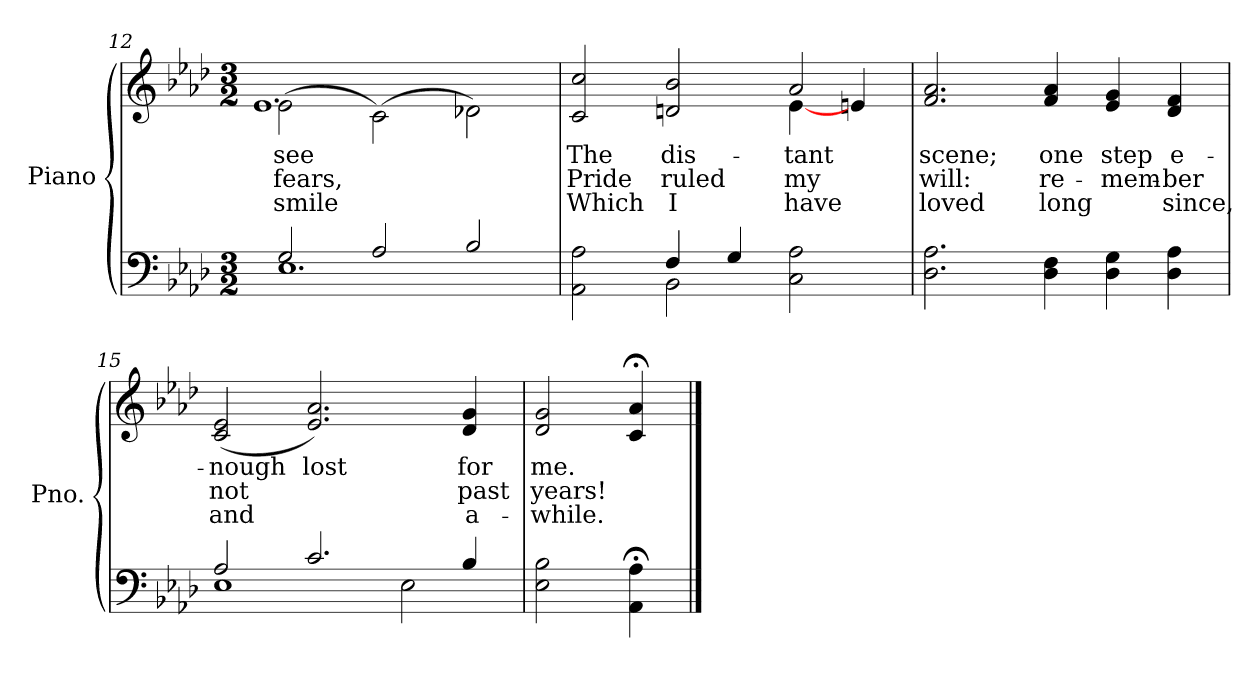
**kern	**kern	**text	**text	**text
*part1	*part1	*part1	*part1	*part1
*staff2	*staff1	*staff1	*staff1	*staff1
*I"Piano	*	*	*	*
*I'Pno.	*	*	*	*
*clefF4	*clefG2	*	*	*
*k[b-e-a-d-]	*k[b-e-a-d-]	*	*	*
*A-:	*A-:	*	*	*
*M3/2	*M3/2	*	*	*
=12	=12	=12	=12	=12
*^	*	*	*	*
!	!	!	!LO:LY:b:color=#000000	!LO:LY:b:color=#000000	!LO:LY:b:color=#000000
*	*	*^	*	*	*
2Gi/	1.E-i	(2e-i\	1.e-i	see	fears,	smile
2A-i/	.	(2ci\)	.	.	.	.
2B-i/	.	2d-Xi\)	.	.	.	.
!!LO:LB:g=z	!!
=13	=13	=13	=13	=13	=13	=13
!	!	!	!	!LO:LY:b:color=#000000	!LO:LY:b:color=#000000	!LO:LY:b:color=#000000
2AA-i\ 2A-i	2ryy	2ci/ 2cci	1ryy	The	Pride	Which
!	!	!	!	!LO:LY:b:color=#000000	!LO:LY:b:color=#000000	!LO:LY:b:color=#000000
4Fi/	2BB-i\	2dni/ 2b-i	.	dis-	ruled	I
4Gi/	.	.	.	.	.	.
!	!	!	!	!LO:LY:b:color=#000000	!LO:LY:b:color=#000000	!LO:LY:b:color=#000000
2Ci\ 2A-i	2ryy	2a-i/	[4e-i\	-tant	my	have
.	.	.	4eni/	.	.	.
*v	*v	*	*	*	*	*
*	*v	*v	*	*	*
=14	=14	=14	=14	=14
*	*^	*	*	*
!	!	!	!LO:LY:b:color=#000000	!LO:LY:b:color=#000000	!LO:LY:b:color=#000000
*	*v	*v	*	*	*
2.D-i\ 2.A-i	2.fi/ 2.a-i	scene;	will:	loved
!	!	!LO:LY:b:color=#000000	!LO:LY:b:color=#000000	!LO:LY:b:color=#000000
4D-i\ 4Fi	4fi/ 4a-i	one	re-	long
!	!	!LO:LY:b:color=#000000	!LO:LY:b:color=#000000	!
4D-i\ 4Gi	4e-i/ 4gi	step	-mem-	.
!	!	!LO:LY:b:color=#000000	!LO:LY:b:color=#000000	!LO:LY:b:color=#000000
4D-i\ 4A-i	4d-i/ 4fi	e-	-ber	since,
=15	=15	=15	=15	=15
*^	*	*	*	*
!	!	!	!LO:LY:b:color=#000000	!LO:LY:b:color=#000000	!LO:LY:b:color=#000000
2A-i/	1E-i	(2ci/ 2e-i	-nough	not	and
!	!	!	!LO:LY:b:color=#000000	!	!
2.ci/	.	(2.e-i/ 2.a-i)	lost	.	.
.	2E-i\	.	.	.	.
!	!	!	!LO:LY:b:color=#000000	!LO:LY:b:color=#000000	!LO:LY:b:color=#000000
4B-i/	.	4d-i/ 4gi	for	past	a-
*v	*v	*	*	*	*
=16	=16	=16	=16	=16
!	!	!LO:LY:b:color=#000000	!LO:LY:b:color=#000000	!LO:LY:b:color=#000000
2E-i\ 2B-i	2d-i/ 2gi	me.	years!	-while.
4AA-i\; 4A-i;	(4ci/; 4a-i;	.	.	.
==	==	==	==	==
*-	*-	*-	*-	*-
